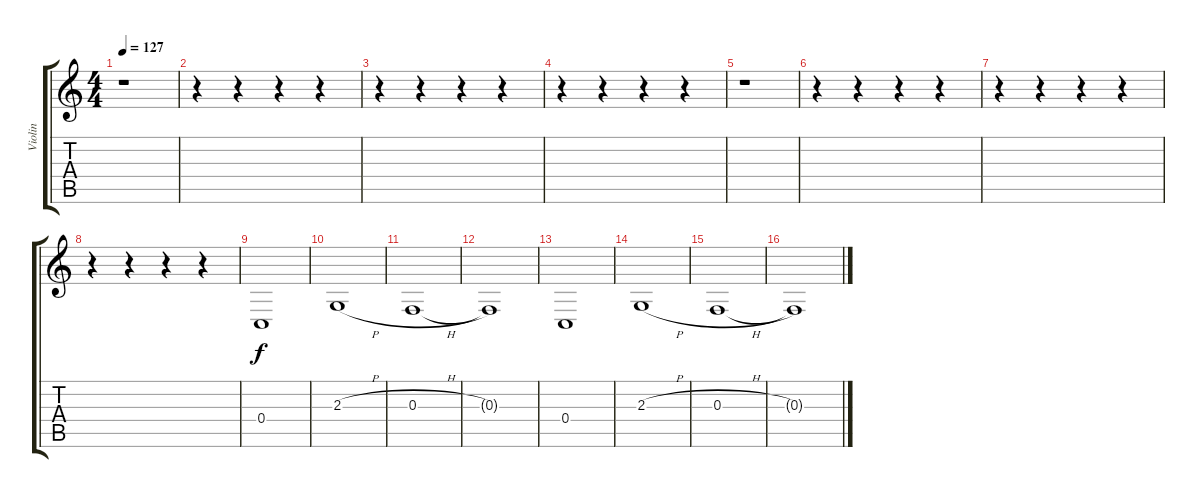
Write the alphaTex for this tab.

\track ("Violin" "Violin") {instrument violin}
\staff {score tabs}
\tuning (D4 A3 F3 C3 G2 C2) {hide}
\ts (4 4)
\tempo 127
\clef g2
\ks c
r.1{dy f} |
r.4 r.4 r.4 r.4 |
r.4 r.4 r.4 r.4 |
r.4 r.4 r.4 r.4 |
r.1 |
r.4 r.4 r.4 r.4 |
r.4 r.4 r.4 r.4 |
r.4 r.4 r.4 r.4 |
0.4.1 |
2.3{h}.1 |
0.3{h}.1 |
0.3{t}.1 |
0.4.1 |
2.3{h}.1 |
0.3{h}.1 |
0.3{t}.1
